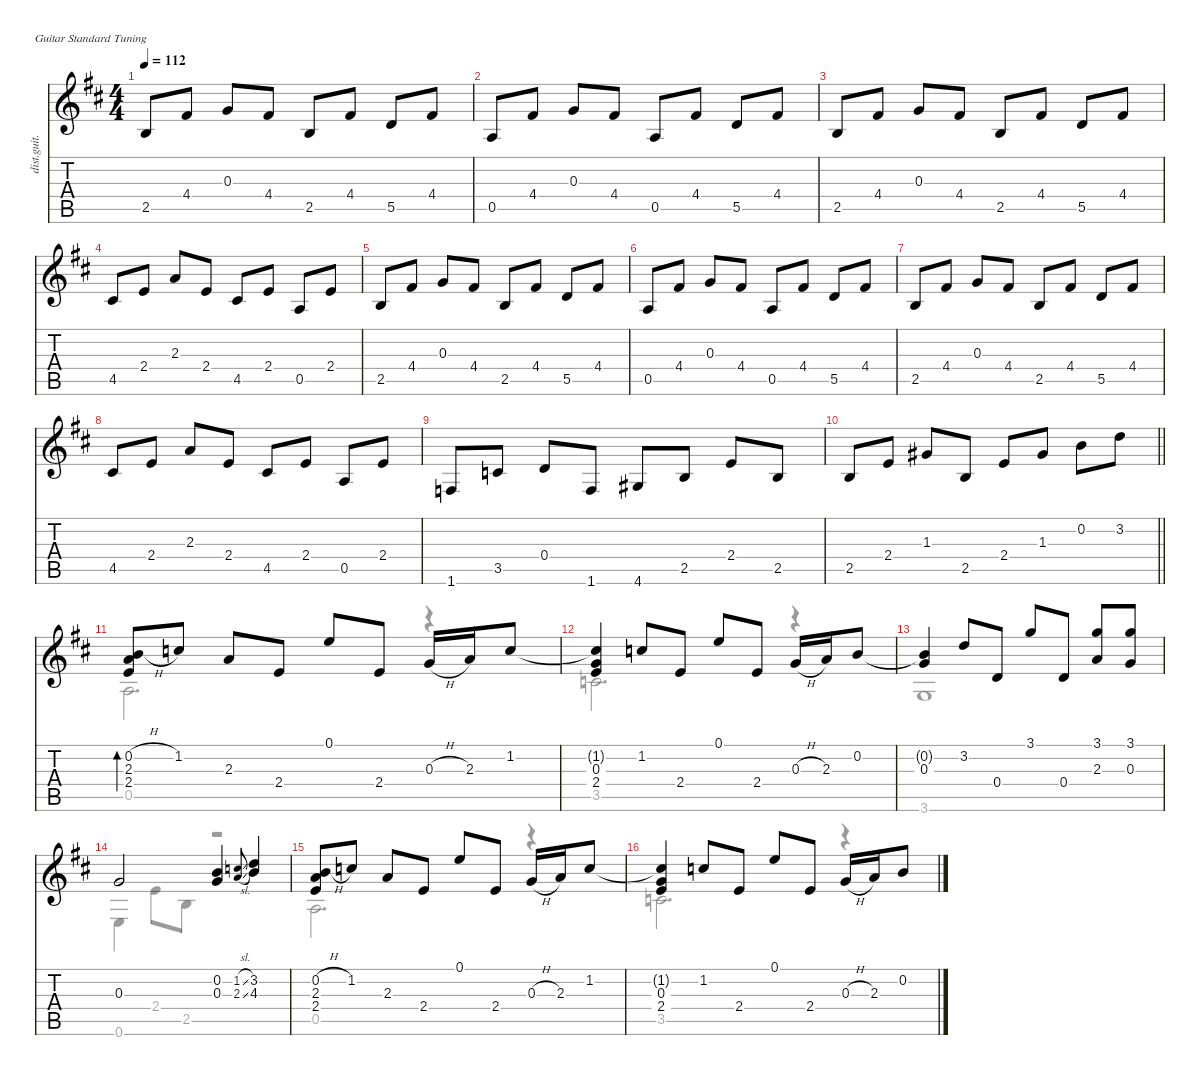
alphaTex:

\defaultSystemsLayout 4
\hideDynamics
\bracketExtendMode nobrackets
\otherSystemsTrackNameOrientation horizontal
\track ("James - Rythme Distortion" "dist.guit.") {defaultSystemsLayout 4 instrument distortionguitar}
\staff {score tabs}
\tuning (E4 B3 G3 D3 A2 E2)
\voice
\ts (4 4)
\tempo 112
\clef g2
\ks bminor
2.5{acc forcenatural}.8{dy f beam Up} 4.4{acc #}.8{beam Up} 0.3{acc forcenatural}.8{beam Up} 4.4{acc #}.8{beam Up} 2.5{acc forcenatural}.8{beam Up} 4.4{acc #}.8{beam Up} 5.5{acc forcenatural}.8{beam Up} 4.4{acc #}.8{beam Up} |
0.5{acc forcenatural}.8{beam Up} 4.4{acc #}.8{beam Up} 0.3{acc forcenatural}.8{beam Up} 4.4{acc #}.8{beam Up} 0.5{acc forcenatural}.8{beam Up} 4.4{acc #}.8{beam Up} 5.5{acc forcenatural}.8{beam Up} 4.4{acc #}.8{beam Up} |
2.5{acc forcenatural}.8{beam Up} 4.4{acc #}.8{beam Up} 0.3{acc forcenatural}.8{beam Up} 4.4{acc #}.8{beam Up} 2.5{acc forcenatural}.8{beam Up} 4.4{acc #}.8{beam Up} 5.5{acc forcenatural}.8{beam Up} 4.4{acc #}.8{beam Up} |
4.5{acc #}.8{beam Up} 2.4{acc forcenatural}.8{beam Up} 2.3{acc forcenatural}.8{beam Up} 2.4{acc forcenatural}.8{beam Up} 4.5{acc #}.8{beam Up} 2.4{acc forcenatural}.8{beam Up} 0.5{acc forcenatural}.8{beam Up} 2.4{acc forcenatural}.8{beam Up} |
2.5{acc forcenatural}.8{beam Up} 4.4{acc #}.8{beam Up} 0.3{acc forcenatural}.8{beam Up} 4.4{acc #}.8{beam Up} 2.5{acc forcenatural}.8{beam Up} 4.4{acc #}.8{beam Up} 5.5{acc forcenatural}.8{beam Up} 4.4{acc #}.8{beam Up} |
0.5{acc forcenatural}.8{beam Up} 4.4{acc #}.8{beam Up} 0.3{acc forcenatural}.8{beam Up} 4.4{acc #}.8{beam Up} 0.5{acc forcenatural}.8{beam Up} 4.4{acc #}.8{beam Up} 5.5{acc forcenatural}.8{beam Up} 4.4{acc #}.8{beam Up} |
2.5{acc forcenatural}.8{beam Up} 4.4{acc #}.8{beam Up} 0.3{acc forcenatural}.8{beam Up} 4.4{acc #}.8{beam Up} 2.5{acc forcenatural}.8{beam Up} 4.4{acc #}.8{beam Up} 5.5{acc forcenatural}.8{beam Up} 4.4{acc #}.8{beam Up} |
4.5{acc #}.8{beam Up} 2.4{acc forcenatural}.8{beam Up} 2.3{acc forcenatural}.8{beam Up} 2.4{acc forcenatural}.8{beam Up} 4.5{acc #}.8{beam Up} 2.4{acc forcenatural}.8{beam Up} 0.5{acc forcenatural}.8{beam Up} 2.4{acc forcenatural}.8{beam Up} |
1.6{acc forcenatural}.8{beam Up} 3.5{acc forcenatural}.8{beam Up} 0.4{acc forcenatural}.8{beam Up} 1.6{acc forcenatural}.8{beam Up} 4.6{acc #}.8{beam Up} 2.5{acc forcenatural}.8{beam Up} 2.4{acc forcenatural}.8{beam Up} 2.5{acc forcenatural}.8{beam Up} |
\barLineRight lightlight
2.5{acc forcenatural}.8{beam Up} 2.4{acc forcenatural}.8{beam Up} 1.3{acc #}.8{beam Up} 2.5{acc forcenatural}.8{beam Up} 2.4{acc forcenatural}.8{beam Up} 1.3{acc #}.8{beam Up} 0.2{acc forcenatural}.8{beam Down} 3.2{acc forcenatural}.8{beam Down} |
(0.2{h acc forcenatural} 2.3{acc forcenatural} 2.4{acc forcenatural}).8{bd 120 beam Up} 1.2{acc forcenatural}.8{beam Up} 2.3{acc forcenatural}.8{beam Up} 2.4{acc forcenatural}.8{beam Up} 0.1{acc forcenatural}.8{beam Up} 2.4{acc forcenatural}.8{beam Up} 0.3{h acc forcenatural}.16{beam Up} 2.3{acc forcenatural}.16{beam Up} 1.2{acc forcenatural}.8{beam Up} |
(1.2{t acc forcenatural} 0.3{acc forcenatural} 2.4{acc forcenatural}).4{beam Up} 1.2{acc forcenatural}.8{beam Up} 2.4{acc forcenatural}.8{beam Up} 0.1{acc forcenatural}.8{beam Up} 2.4{acc forcenatural}.8{beam Up} 0.3{h acc forcenatural}.16{beam Up} 2.3{acc forcenatural}.16{beam Up} 0.2{acc forcenatural}.8{beam Up} |
(0.2{t acc forcenatural} 0.3{acc forcenatural}).4{beam Up} 3.2{acc forcenatural}.8{beam Up} 0.4{acc forcenatural}.8{beam Up} 3.1{acc forcenatural}.8{beam Up} 0.4{acc forcenatural}.8{beam Up} (3.1{acc forcenatural} 2.3{acc forcenatural}).8{beam Up} (3.1{acc forcenatural} 0.3{acc forcenatural}).8{beam Up} |
0.3{acc forcenatural}.2{beam Up} (0.2{acc forcenatural} 0.3{acc forcenatural}).4{beam Up} (1.2{sl acc forcenatural} 2.3{sl acc forcenatural}).8{gr onbeat dy mf beam Up} (3.2{acc forcenatural} 4.3{acc forcenatural}).4{dy f beam Up} |
(0.2{h acc forcenatural} 2.3{acc forcenatural} 2.4{acc forcenatural}).8{beam Up} 1.2{acc forcenatural}.8{beam Up} 2.3{acc forcenatural}.8{beam Up} 2.4{acc forcenatural}.8{beam Up} 0.1{acc forcenatural}.8{beam Up} 2.4{acc forcenatural}.8{beam Up} 0.3{h acc forcenatural}.16{beam Up} 2.3{acc forcenatural}.16{beam Up} 1.2{acc forcenatural}.8{beam Up} |
(1.2{t acc forcenatural} 0.3{acc forcenatural} 2.4{acc forcenatural}).4{beam Up} 1.2{acc forcenatural}.8{beam Up} 2.4{acc forcenatural}.8{beam Up} 0.1{acc forcenatural}.8{beam Up} 2.4{acc forcenatural}.8{beam Up} 0.3{h acc forcenatural}.16{beam Up} 2.3{acc forcenatural}.16{beam Up} 0.2{acc forcenatural}.8{beam Up}
\voice
\clef g2
\ottava regular
\simile none
\ks bminor
|
|
|
|
|
|
|
|
|
\barLineRight lightlight
|
0.5{acc forcenatural}.2{d beam Down} r.4{beam Down} |
3.5{acc forcenatural}.2{d beam Down} r.4{beam Down} |
3.6{acc forcenatural}.1{beam Down} |
0.6{acc forcenatural}.4{beam Down} 2.4{acc forcenatural}.8{beam Down} 2.5{acc forcenatural}.8{beam Down} r.2{beam Down} |
0.5{acc forcenatural}.2{d beam Down} r.4{beam Down} |
3.5{acc forcenatural}.2{d beam Down} r.4{beam Down}
